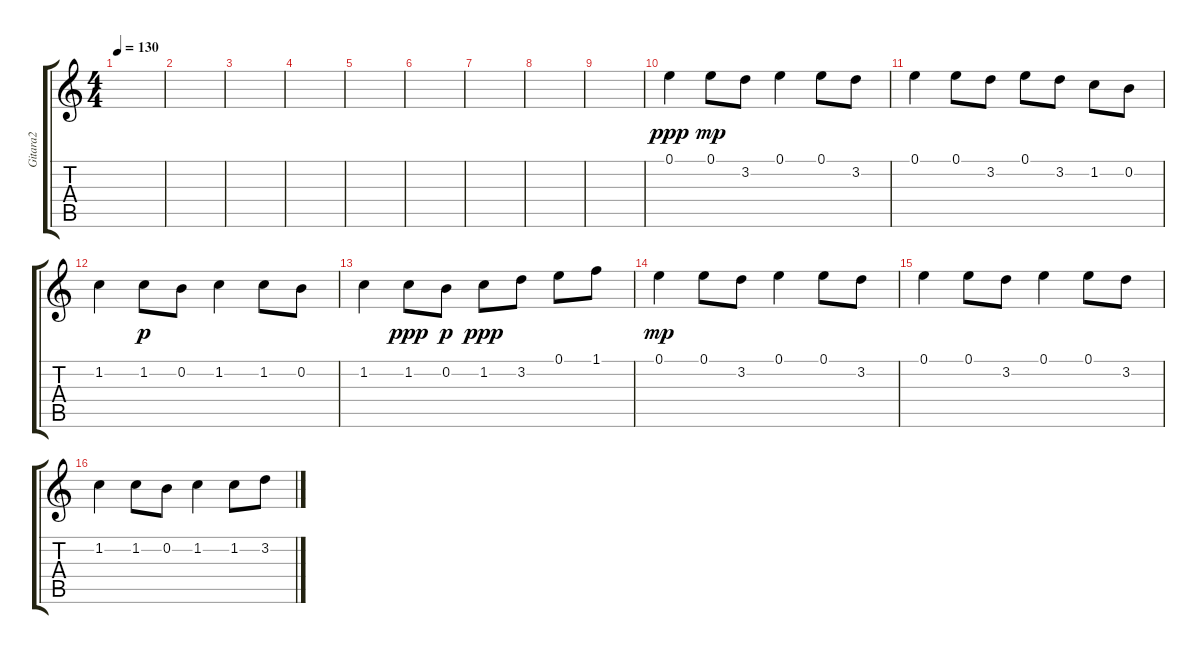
\track ("Gitara2" "Gitara2") {instrument acousticguitarsteel}
\staff {score tabs}
\tuning (E4 B3 G3 D3 A2 D2) {hide}
\ts (4 4)
\tempo 130
\clef g2
\ks c
|
|
|
|
|
|
|
|
|
0.1.4{dy ppp} 0.1.8{dy mp} 3.2.8 0.1.4 0.1.8 3.2.8 |
0.1.4 0.1.8 3.2.8 0.1.8 3.2.8 1.2.8 0.2.8 |
1.2.4 1.2.8{dy p} 0.2.8 1.2.4 1.2.8 0.2.8 |
1.2.4 1.2.8{dy ppp} 0.2.8{dy p} 1.2.8{dy ppp} 3.2.8 0.1.8 1.1.8 |
0.1.4{dy mp} 0.1.8 3.2.8 0.1.4 0.1.8 3.2.8 |
0.1.4 0.1.8 3.2.8 0.1.4 0.1.8 3.2.8 |
1.2.4 1.2.8 0.2.8 1.2.4 1.2.8 3.2.8
